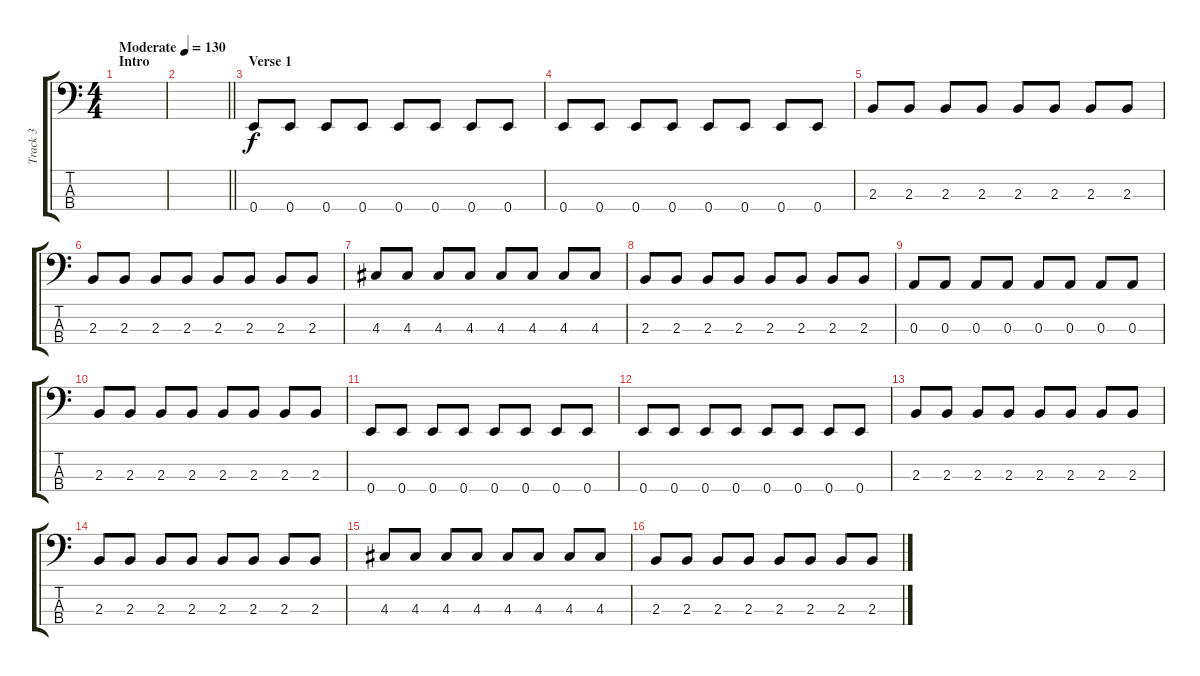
\track ("Track 3" "Track 3") {instrument electricbasspick}
\staff {score tabs}
\tuning (G2 D2 A1 E1) {hide}
\ts (4 4)
\section ("" "Intro")
\tempo (130 "Moderate")
\clef f4
\ks c
|
\barLineRight lightlight
|
\section ("" "Verse 1")
0.4.8 0.4.8 0.4.8 0.4.8 0.4.8 0.4.8 0.4.8 0.4.8 |
0.4.8 0.4.8 0.4.8 0.4.8 0.4.8 0.4.8 0.4.8 0.4.8 |
2.3.8 2.3.8 2.3.8 2.3.8 2.3.8 2.3.8 2.3.8 2.3.8 |
2.3.8 2.3.8 2.3.8 2.3.8 2.3.8 2.3.8 2.3.8 2.3.8 |
4.3.8 4.3.8 4.3.8 4.3.8 4.3.8 4.3.8 4.3.8 4.3.8 |
2.3.8 2.3.8 2.3.8 2.3.8 2.3.8 2.3.8 2.3.8 2.3.8 |
0.3.8 0.3.8 0.3.8 0.3.8 0.3.8 0.3.8 0.3.8 0.3.8 |
2.3.8 2.3.8 2.3.8 2.3.8 2.3.8 2.3.8 2.3.8 2.3.8 |
0.4.8 0.4.8 0.4.8 0.4.8 0.4.8 0.4.8 0.4.8 0.4.8 |
0.4.8 0.4.8 0.4.8 0.4.8 0.4.8 0.4.8 0.4.8 0.4.8 |
2.3.8 2.3.8 2.3.8 2.3.8 2.3.8 2.3.8 2.3.8 2.3.8 |
2.3.8 2.3.8 2.3.8 2.3.8 2.3.8 2.3.8 2.3.8 2.3.8 |
4.3.8 4.3.8 4.3.8 4.3.8 4.3.8 4.3.8 4.3.8 4.3.8 |
2.3.8 2.3.8 2.3.8 2.3.8 2.3.8 2.3.8 2.3.8 2.3.8
